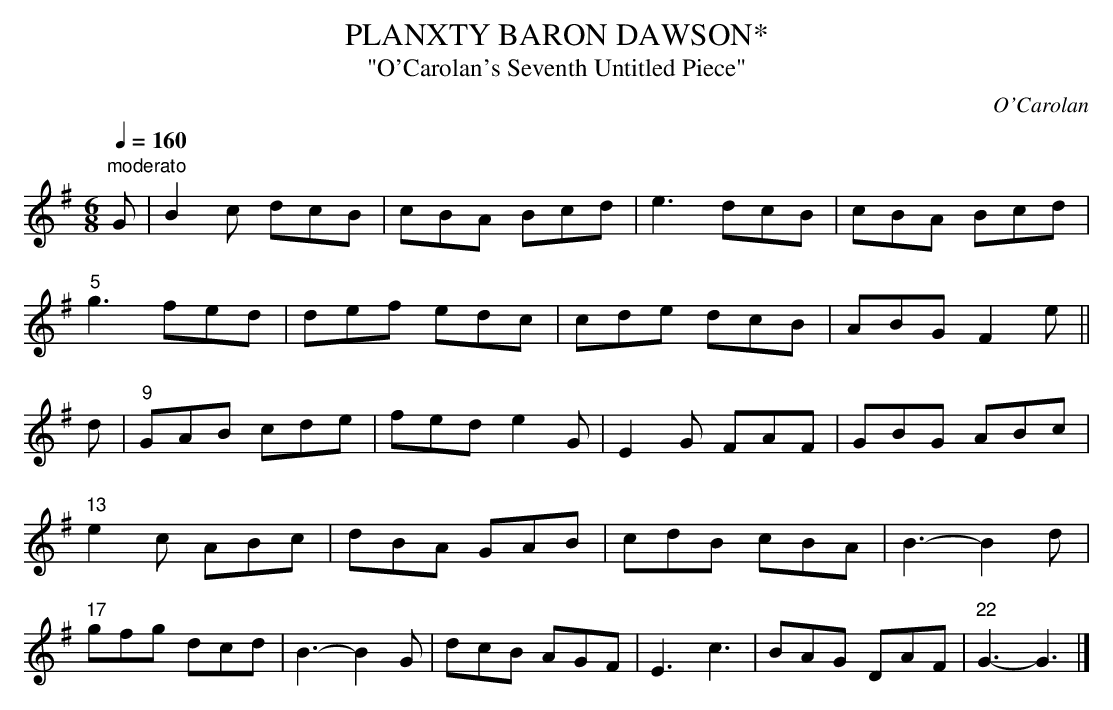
X:1
T:PLANXTY BARON DAWSON*
T:"O'Carolan's Seventh Untitled Piece"
C:O'Carolan
Details of a practical joke perpetrated by the Baron on Carolan are
given in O'Neill's "Irish Minstrals and Musicians" (p.75).
Q:1/4=160
M:6/8
L:1/8
K:G
"moderato"
G|B2c dcB|cBA Bcd|e3 dcB|cBA Bcd|
"5"g3 fed|def edc|cde dcB|ABG F2e||
d|"9"GAB cde|fed e2G|E2G FAF|GBG ABc|
"13"e2c ABc|dBA GAB|cdB cBA|B3- B2d|
"17"gfg dcd|B3- B2G|dcB AGF|E3 c3|BAG DAF|\
"22"G3-G3|]
